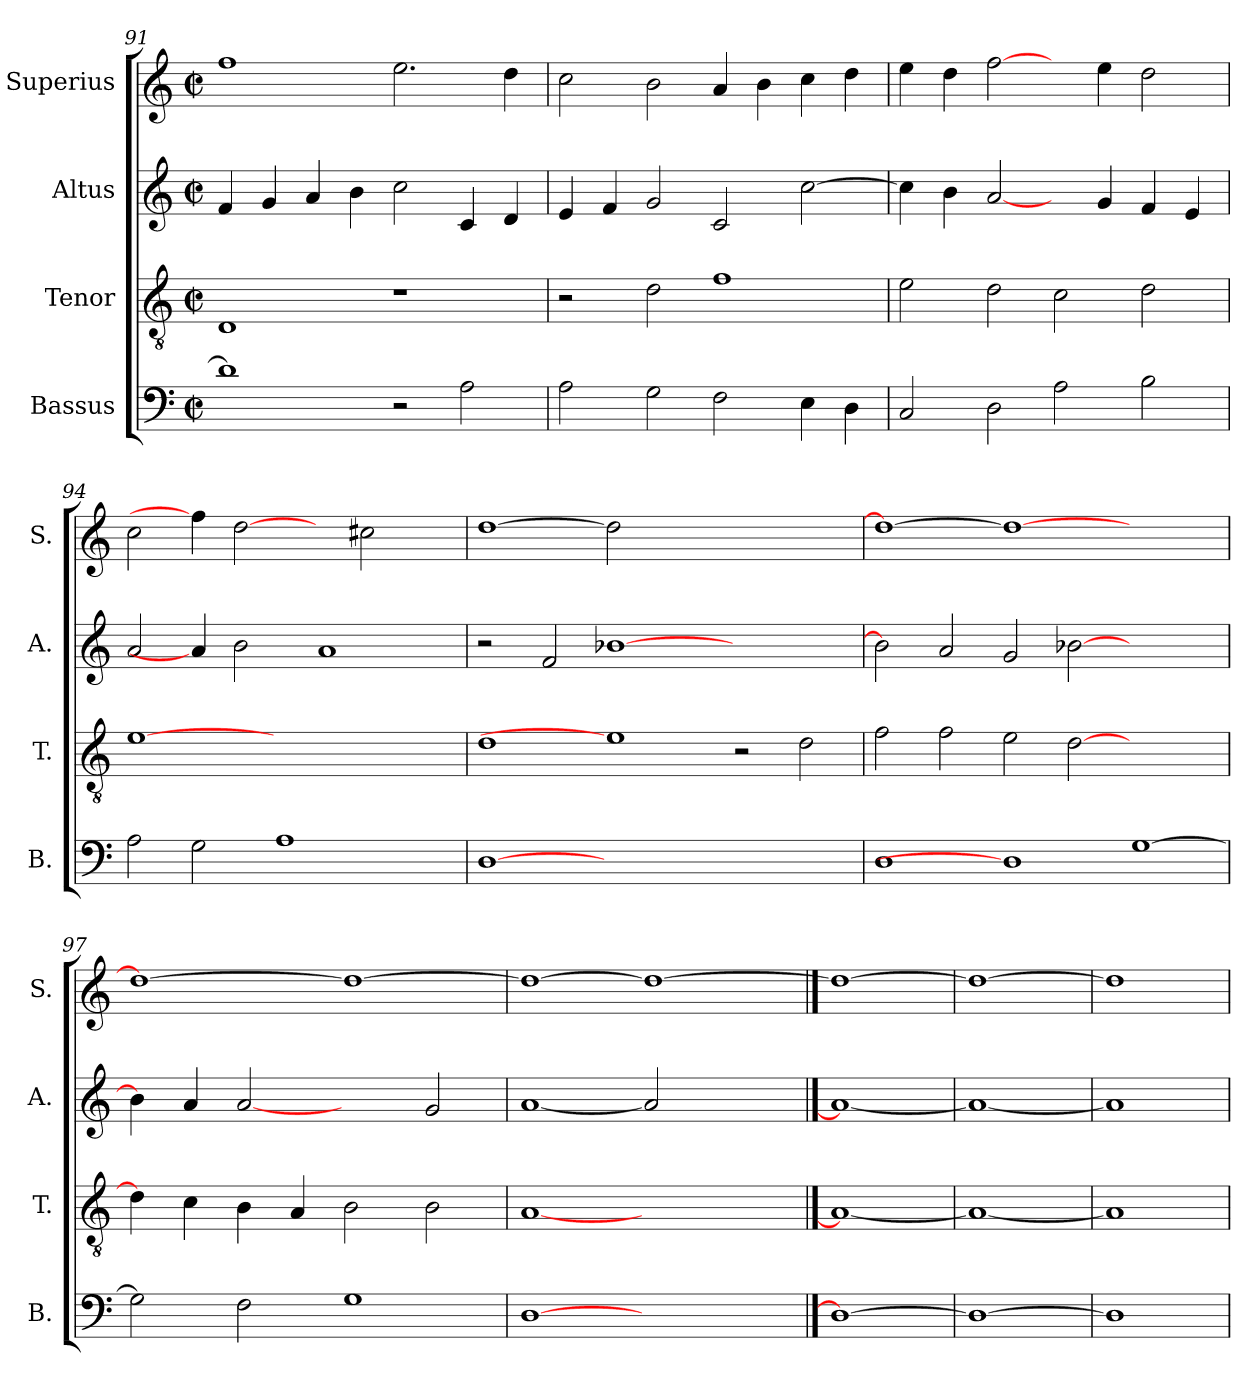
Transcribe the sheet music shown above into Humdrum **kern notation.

**kern	**kern	**kern	**kern
*part4	*part3	*part2	*part1
*staff4	*staff3	*staff2	*staff1
*I"Bassus	*I"Tenor	*I"Altus	*I"Superius
*I'B.	*I'T.	*I'A.	*I'S.
*clefF4	*clefGv2	*clefG2	*clefG2
*	*ITrd7c12	*	*
*k[]	*k[]	*k[]	*k[]
*C:	*C:	*C:	*C:
*M2/2	*M2/2	*M2/2	*M2/2
*met(c|)	*met(c|)	*met(c|)	*met(c|)
=91	=91	=91	=91
1di]	1DDi	4fi/	1ffi
.	.	4gi/	.
.	.	4ai/	.
.	.	4bi\	.
2r	1r	2cci\	2.eei\
2Ai\	.	4ci/	.
.	.	4di/	4ddi\
=92	=92	=92	=92
2Ai\	2r	4ei/	2cci\
.	.	4fi/	.
2Gi\	2Di\	2gi/	2bi\
2Fi\	1Fi	2ci/	4ai/
.	.	.	4bi\
4Ei\	.	[>2cci\	4cci\
4Di\	.	.	4ddi\
!!LO:LB:g=z
=93	=93	=93	=93
2Ci/	2Ei\	4cci\]	4eei\
.	.	4bi\	4ddi\
2Di\	2Di\	[2ai/	[2ffi\
2Ai\	2Ci\	4ryy	4ryy
.	.	4gi/	4eei\
2Bi\	2Di\	4fi/	2ddi\
.	.	4ei/	.
=94	=94	=94	=94
2Ai\	[1Ei	2ai/	2cci\
2Gi\	.	4ai/]	4ffi\]
.	.	2bi\	[2ddi
1Ai	1ryy	.	.
.	.	1ai	4ryy
.	.	.	2cc#Xi\
4ryy	4ryy	.	4ryy
=95	=95	=95	=95
[1Di	1Di	2r	[>1ddi
.	.	2fi/	.
0ryy	1Ei]	[>1b-Xi	2ddi]
.	.	.	1.ryy
.	2r	1ryy	.
.	2Di\	.	.
!!LO:PB:g=z
=96	=96	=96	=96
1Di	2Fi\	2b-i\]	1ddi_>
.	2Fi\	2ai/	.
1Di]	2Ei\	2gi/	1ddi_
.	[>2Di\	[>2b-Xi\	.
[>1Gi	1ryy	1ryy	1ryy
=97	=97	=97	=97
2Gi\]	4Di\]	4b-i\]	1ddi_>
.	4Ci\	4ai/	.
2Fi\	4BBi\	[2ai	.
.	4AAi/	.	.
1Gi	2BBi\	2ryy	1ddi_
.	2BBi\	2gi/	.
=98	=98	=98	=98
[1Di	[1AAi	[1ai	1ddi_>
1ryy	1ryy	2ai]	1ddi_
.	.	2ryy	.
==99	==99	==99	==99
1Di_	1AAi_	1ai_	1ddi_
=100	=100	=100	=100
1Di_	1AAi_	1ai_	1ddi_
=101	=101	=101	=101
1Di]	1AAi]	1ai]	1ddi]
=	=	=	=
*-	*-	*-	*-
